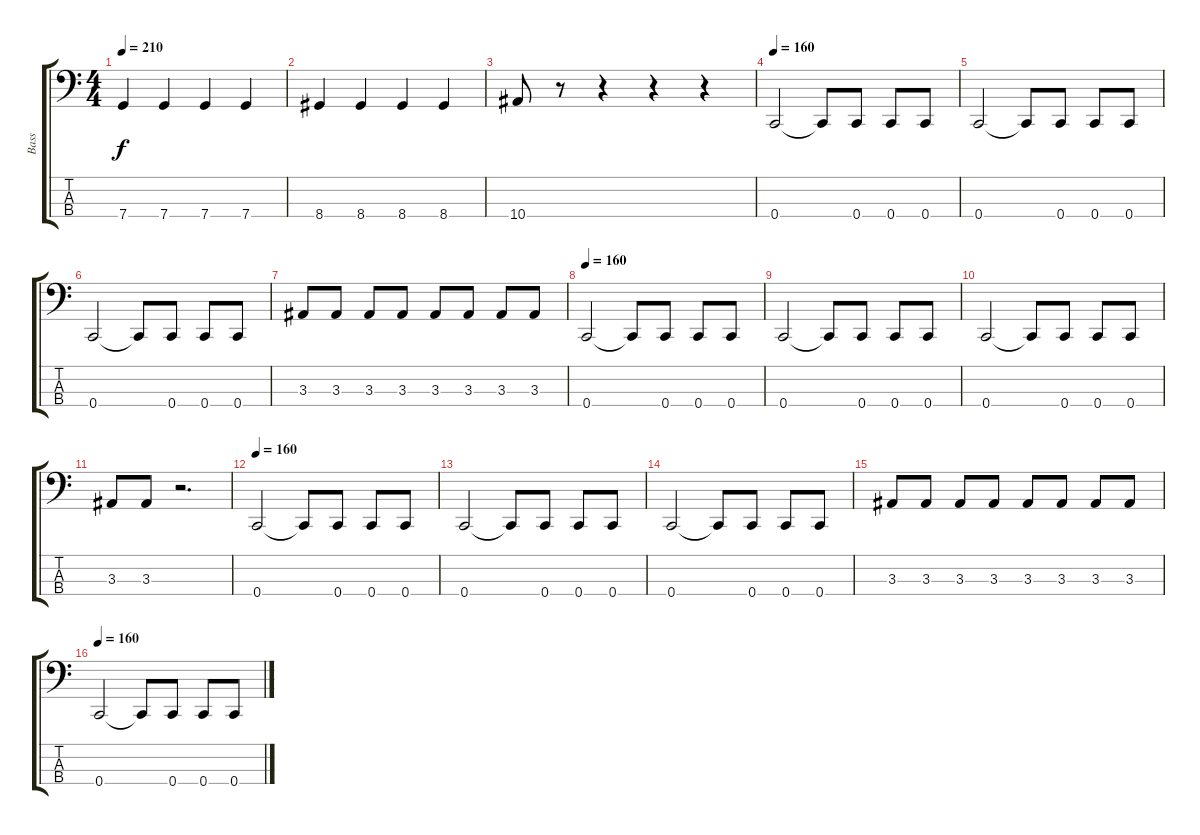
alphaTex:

\track ("Bass" "Bass") {instrument electricbassfinger}
\staff {score tabs}
\tuning (F2 C2 G1 C1) {hide}
\ts (4 4)
\tempo 210
\clef f4
\ks c
7.4.4{dy f} 7.4.4 7.4.4 7.4.4 |
8.4.4 8.4.4 8.4.4 8.4.4 |
10.4.8 r.8 r.4 r.4 r.4 |
\tempo 160
0.4.2 0.4{t}.8 0.4.8 0.4.8 0.4.8 |
0.4.2 0.4{t}.8 0.4.8 0.4.8 0.4.8 |
0.4.2 0.4{t}.8 0.4.8 0.4.8 0.4.8 |
3.3.8 3.3.8 3.3.8 3.3.8 3.3.8 3.3.8 3.3.8 3.3.8 |
\tempo 160
0.4.2 0.4{t}.8 0.4.8 0.4.8 0.4.8 |
0.4.2 0.4{t}.8 0.4.8 0.4.8 0.4.8 |
0.4.2 0.4{t}.8 0.4.8 0.4.8 0.4.8 |
3.3.8 3.3.8 r.2{d} |
\tempo 160
0.4.2 0.4{t}.8 0.4.8 0.4.8 0.4.8 |
0.4.2 0.4{t}.8 0.4.8 0.4.8 0.4.8 |
0.4.2 0.4{t}.8 0.4.8 0.4.8 0.4.8 |
3.3.8 3.3.8 3.3.8 3.3.8 3.3.8 3.3.8 3.3.8 3.3.8 |
\tempo 160
0.4.2 0.4{t}.8 0.4.8 0.4.8 0.4.8
